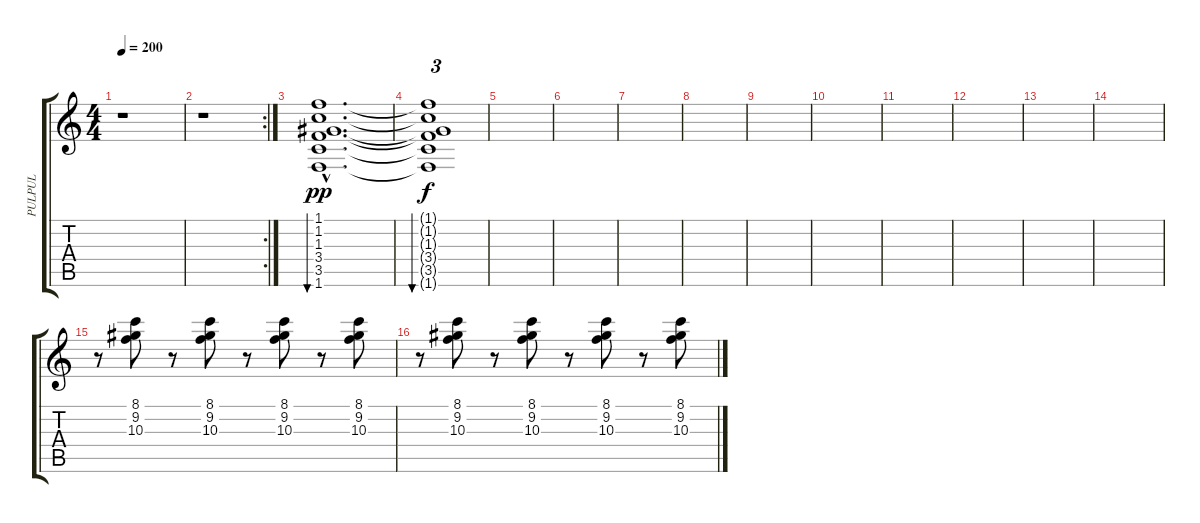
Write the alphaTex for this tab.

\track ("PULPUL" "PULPUL") {instrument distortionguitar}
\staff {score tabs}
\tuning (E4 B3 G3 D3 A2 E2) {hide}
\ts (4 4)
\tempo 200
\clef g2
\ks c
r.1{dy pp instrument distortionguitar} |
\rc 2
r.1 |
(1.1{hac} 1.2{hac} 1.3{hac} 3.4{hac} 3.5{hac} 1.6{hac}).1{d bu 480} |
(1.1{t} 1.2{t} 1.3{t} 3.4{t} 3.5{t} 1.6{t}).1{tu (3 2) bu 480 dy f} |
|
|
|
|
|
|
|
|
|
|
r.8 (8.1 9.2 10.3).8 r.8 (8.1 9.2 10.3).8 r.8 (8.1 9.2 10.3).8 r.8 (8.1 9.2 10.3).8 |
r.8 (8.1 9.2 10.3).8 r.8 (8.1 9.2 10.3).8 r.8 (8.1 9.2 10.3).8 r.8 (8.1 9.2 10.3).8
